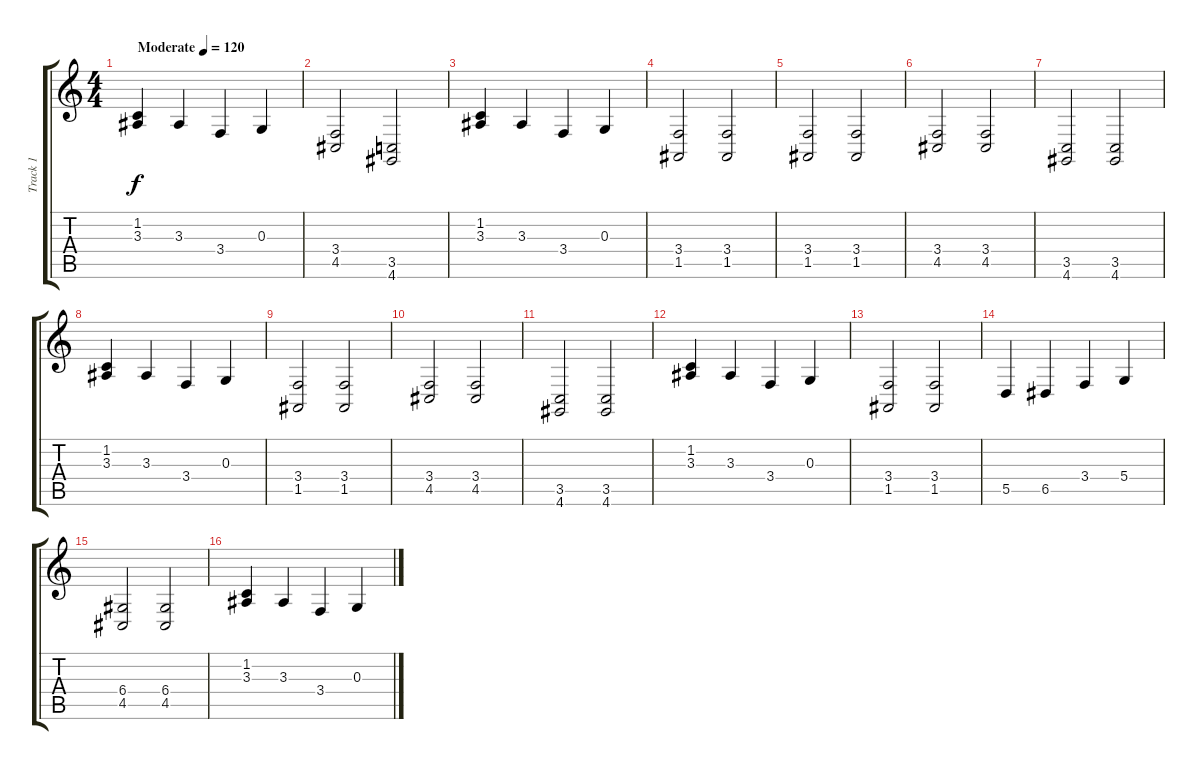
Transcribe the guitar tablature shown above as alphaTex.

\track ("Track 1" "Track 1") {instrument acousticgrandpiano}
\staff {score tabs}
\tuning (E4 B3 G3 D3 A2 E2) {hide}
\ts (4 4)
\tempo (120 "Moderate")
\clef g2
\ks c
(1.2 3.3).4{dy f instrument acousticgrandpiano} 3.3.4 3.4.4 0.3.4 |
(3.4 4.5).2 (3.5 4.6).2 |
(1.2 3.3).4 3.3.4 3.4.4 0.3.4 |
(3.4 1.5).2 (3.4 1.5).2 |
(3.4 1.5).2 (3.4 1.5).2 |
(3.4 4.5).2 (3.4 4.5).2 |
(3.5 4.6).2 (3.5 4.6).2 |
(1.2 3.3).4 3.3.4 3.4.4 0.3.4 |
(3.4 1.5).2 (3.4 1.5).2 |
(3.4 4.5).2 (3.4 4.5).2 |
(3.5 4.6).2 (3.5 4.6).2 |
(1.2 3.3).4 3.3.4 3.4.4 0.3.4 |
(3.4 1.5).2 (3.4 1.5).2 |
5.5.4 6.5.4 3.4.4 5.4.4 |
(6.4 4.5).2 (6.4 4.5).2 |
(1.2 3.3).4 3.3.4 3.4.4 0.3.4
